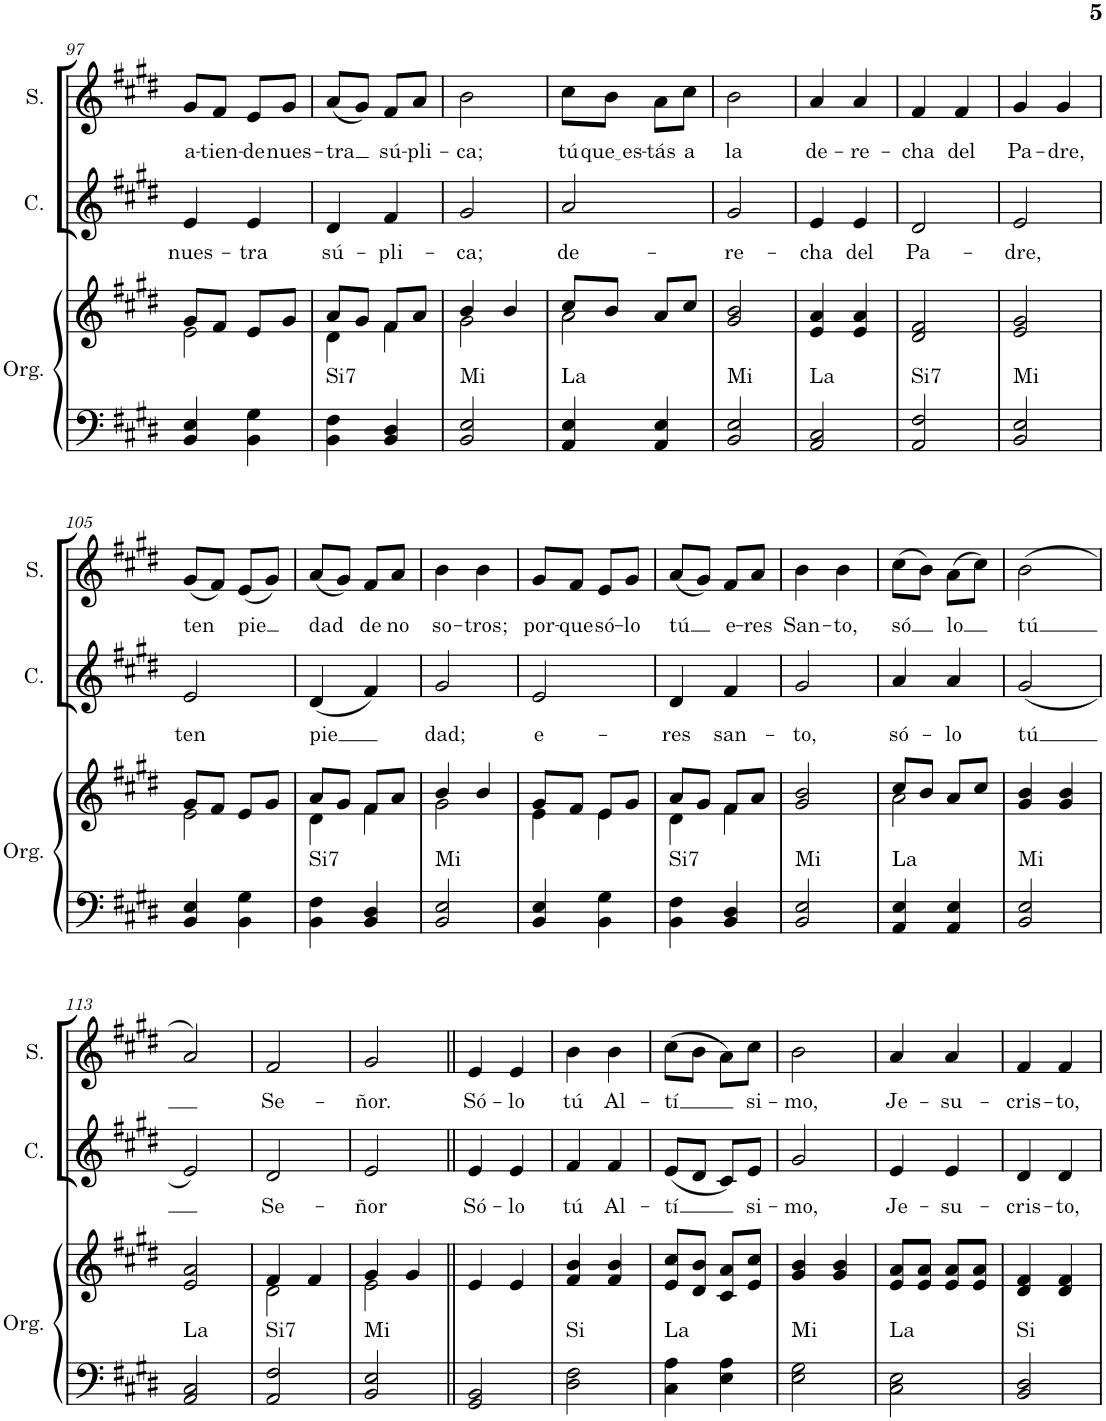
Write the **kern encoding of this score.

**kern	**kern	**harte	**kern	**text	**kern	**text
*part3	*part3	*part3	*part2	*part2	*part1	*part1
*staff4	*staff3	*	*staff2	*staff2	*staff1	*staff1
*I"Órgano	*	*	*I"Contralto	*	*I"Soprano	*
*	*	*	*I'C.	*	*I'S.	*
!!LO:PB:g=z
*clefF4	*clefG2	*	*clefG2	*	*clefG2	*
*k[f#c#g#d#]	*k[f#c#g#d#]	*	*k[f#c#g#d#]	*	*k[f#c#g#d#]	*
*M2/4	*M2/4	*	*M2/4	*	*M2/4	*
=97	=97	=97	=97	=97	=97	=97
*	*^	*	*	*	*	*
!	!	!	!	!	!LO:LY:b	!	!LO:LY:b
4BB/ 4E/	8g#/L	2e\	.	4e/	nues-	8g#/L	a-
!	!	!	!	!	!	!	!LO:LY:b
.	8f#/J	.	.	.	.	8f#/J	-tien-
!	!	!	!	!	!LO:LY:b	!	!LO:LY:b
4BB\ 4G#\	8e/L	.	.	4e/	-tra	8e/L	-de
!	!	!	!	!	!	!	!LO:LY:b
.	8g#/J	.	.	.	.	8g#/J	nues-
=98	=98	=98	=98	=98	=98	=98	=98
!	!	!	!LO:H:kt=Si7	!	!LO:LY:b	!	!LO:LY:b
4BB\ 4F#\	8a/L	4d#\	N	4d#/	sú-	(8a/L	-tra
.	8g#/J	.	.	.	.	8g#/J)	.
!	!	!	!	!	!LO:LY:b	!	!LO:LY:b
4BB/ 4D#/	8f#/L	4f#\	.	4f#/	-pli-	8f#/L	sú-
!	!	!	!	!	!	!	!LO:LY:b
.	8a/J	.	.	.	.	8a/J	-pli-
=99	=99	=99	=99	=99	=99	=99	=99
!	!	!	!LO:H:kt=Mi	!	!LO:LY:b	!	!LO:LY:b
2BB/ 2E/	4b/	2g#\	N	2g#/	-ca;	2b\	-ca;
.	4b/	.	.	.	.	.	.
=100	=100	=100	=100	=100	=100	=100	=100
!	!	!	!LO:H:kt=La	!	!LO:LY:b	!	!LO:LY:b
4AA/ 4E/	8cc#/L	2a\	N	2a/	de-	8cc#\L	tú
!	!	!	!	!	!	!	!LO:LY:b
.	8b/J	.	.	.	.	8b\J	que es
!	!	!	!	!	!	!	!LO:LY:b
4AA/ 4E/	8a/L	.	.	.	.	8a\L	-tás
!	!	!	!	!	!	!	!LO:LY:b
.	8cc#/J	.	.	.	.	8cc#\J	a
*	*v	*v	*	*	*	*	*
=101	=101	=101	=101	=101	=101	=101
!	!	!LO:H:kt=Mi	!	!LO:LY:b	!	!LO:LY:b
2BB/ 2E/	2g#/ 2b/	N	2g#/	-re-	2b\	la
=102	=102	=102	=102	=102	=102	=102
!	!	!LO:H:kt=La	!	!LO:LY:b	!	!LO:LY:b
2AA/ 2C#/	4e/ 4a/	N	4e/	-cha	4a/	de-
!	!	!	!	!LO:LY:b	!	!LO:LY:b
.	4e/ 4a/	.	4e/	del	4a/	-re-
=103	=103	=103	=103	=103	=103	=103
!	!	!LO:H:kt=Si7	!	!LO:LY:b	!	!LO:LY:b
2AA/ 2F#/	2d#/ 2f#/	N	2d#/	Pa-	4f#/	-cha
!	!	!	!	!	!	!LO:LY:b
.	.	.	.	.	4f#/	del
=104	=104	=104	=104	=104	=104	=104
!	!	!LO:H:kt=Mi	!	!LO:LY:b	!	!LO:LY:b
2BB/ 2E/	2e/ 2g#/	N	2e/	-dre,	4g#/	Pa-
!	!	!	!	!	!	!LO:LY:b
.	.	.	.	.	4g#/	-dre,
!!LO:LB:g=z
=105	=105	=105	=105	=105	=105	=105
*	*^	*	*	*	*	*
!	!	!	!	!	!LO:LY:b	!	!LO:LY:b
4BB/ 4E/	8g#/L	2e\	.	2e/	ten	(8g#/L	ten
.	8f#/J	.	.	.	.	8f#/J)	.
!	!	!	!	!	!	!	!LO:LY:b
4BB\ 4G#\	8e/L	.	.	.	.	(8e/L	pie
.	8g#/J	.	.	.	.	8g#/J)	.
=106	=106	=106	=106	=106	=106	=106	=106
!	!	!	!LO:H:kt=Si7	!	!LO:LY:b	!	!LO:LY:b
4BB\ 4F#\	8a/L	4d#\	N	(4d#/	pie	(8a/L	dad
.	8g#/J	.	.	.	.	8g#/J)	.
!	!	!	!	!	!	!	!LO:LY:b
4BB/ 4D#/	8f#/L	4f#\	.	4f#/)	.	8f#/L	de
!	!	!	!	!	!	!	!LO:LY:b
.	8a/J	.	.	.	.	8a/J	no
=107	=107	=107	=107	=107	=107	=107	=107
!	!	!	!LO:H:kt=Mi	!	!LO:LY:b	!	!LO:LY:b
2BB/ 2E/	4b/	2g#\	N	2g#/	dad;	4b\	so-
!	!	!	!	!	!	!	!LO:LY:b
.	4b/	.	.	.	.	4b\	-tros;
=108	=108	=108	=108	=108	=108	=108	=108
!	!	!	!	!	!LO:LY:b	!	!LO:LY:b
4BB/ 4E/	8g#/L	4e\	.	2e/	e-	8g#/L	por-
!	!	!	!	!	!	!	!LO:LY:b
.	8f#/J	.	.	.	.	8f#/J	-que
!	!	!	!	!	!	!	!LO:LY:b
4BB\ 4G#\	8e/L	4e\	.	.	.	8e/L	só-
!	!	!	!	!	!	!	!LO:LY:b
.	8g#/J	.	.	.	.	8g#/J	-lo
=109	=109	=109	=109	=109	=109	=109	=109
!	!	!	!LO:H:kt=Si7	!	!LO:LY:b	!	!LO:LY:b
4BB\ 4F#\	8a/L	4d#\	N	4d#/	-res	(8a/L	tú
.	8g#/J	.	.	.	.	8g#/J)	.
!	!	!	!	!	!LO:LY:b	!	!LO:LY:b
4BB/ 4D#/	8f#/L	4f#\	.	4f#/	san-	8f#/L	e-
!	!	!	!	!	!	!	!LO:LY:b
.	8a/J	.	.	.	.	8a/J	-res
*	*v	*v	*	*	*	*	*
=110	=110	=110	=110	=110	=110	=110
!	!	!LO:H:kt=Mi	!	!LO:LY:b	!	!LO:LY:b
2BB/ 2E/	2g#/ 2b/	N	2g#/	-to,	4b\	San-
!	!	!	!	!	!	!LO:LY:b
.	.	.	.	.	4b\	-to,
=111	=111	=111	=111	=111	=111	=111
*	*^	*	*	*	*	*
!	!	!	!LO:H:kt=La	!	!LO:LY:b	!	!LO:LY:b
4AA/ 4E/	8cc#/L	2a\	N	4a/	só-	(8cc#\L	só
.	8b/J	.	.	.	.	8b\J)	.
!	!	!	!	!	!LO:LY:b	!	!LO:LY:b
4AA/ 4E/	8a/L	.	.	4a/	-lo	(8a\L	lo
.	8cc#/J	.	.	.	.	8cc#\J)	.
*	*v	*v	*	*	*	*	*
=112	=112	=112	=112	=112	=112	=112
!	!	!LO:H:kt=Mi	!	!LO:LY:b	!	!LO:LY:b
2BB/ 2E/	4g#/ 4b/	N	(2g#/	tú	(2b\	tú
.	4g#/ 4b/	.	.	.	.	.
!!LO:LB:g=z
=113	=113	=113	=113	=113	=113	=113
!	!	!LO:H:kt=La	!	!	!	!
2AA/ 2C#/	2e/ 2a/	N	2e/)	.	2a/)	.
=114	=114	=114	=114	=114	=114	=114
*	*^	*	*	*	*	*
!	!	!	!LO:H:kt=Si7	!	!LO:LY:b	!	!LO:LY:b
2AA/ 2F#/	4f#/	2d#\	N	2d#/	Se-	2f#/	Se-
.	4f#/	.	.	.	.	.	.
=115	=115	=115	=115	=115	=115	=115	=115
!	!	!	!LO:H:kt=Mi	!	!LO:LY:b	!	!LO:LY:b
2BB/ 2E/	4g#/	2e\	N	2e/	-ñor	2g#/	-ñor.
.	4g#/	.	.	.	.	.	.
*	*v	*v	*	*	*	*	*
=116||	=116||	=116||	=116||	=116||	=116||	=116||
!	!	!	!	!LO:LY:b	!	!LO:LY:b
2GG#/ 2BB/	4e/	.	4e/	Só-	4e/	Só-
!	!	!	!	!LO:LY:b	!	!LO:LY:b
.	4e/	.	4e/	-lo	4e/	-lo
=117	=117	=117	=117	=117	=117	=117
!	!	!LO:H:kt=Si	!	!LO:LY:b	!	!LO:LY:b
2D#\ 2F#\	4f#/ 4b/	N	4f#/	tú	4b\	tú
!	!	!	!	!LO:LY:b	!	!LO:LY:b
.	4f#/ 4b/	.	4f#/	Al-	4b\	Al-
=118	=118	=118	=118	=118	=118	=118
!	!	!LO:H:kt=La	!	!LO:LY:b	!	!LO:LY:b
4C#\ 4A\	8e/ 8cc#/L	N	(8e/L	-tí	(8cc#\L	-tí
.	8d#/ 8b/J	.	8d#/J	.	8b\J	.
4E\ 4A\	8c#/ 8a/L	.	8c#/L)	.	8a\L)	.
!	!	!	!	!LO:LY:b	!	!LO:LY:b
.	8e/ 8cc#/J	.	8e/J	si-	8cc#\J	si-
=119	=119	=119	=119	=119	=119	=119
!	!	!LO:H:kt=Mi	!	!LO:LY:b	!	!LO:LY:b
2E\ 2G#\	4g#/ 4b/	N	2g#/	-mo,	2b\	-mo,
.	4g#/ 4b/	.	.	.	.	.
=120	=120	=120	=120	=120	=120	=120
!	!	!LO:H:kt=La	!	!LO:LY:b	!	!LO:LY:b
2C#\ 2E\	8e/ 8a/L	N	4e/	Je-	4a/	Je-
.	8e/ 8a/J	.	.	.	.	.
!	!	!	!	!LO:LY:b	!	!LO:LY:b
.	8e/ 8a/L	.	4e/	-su-	4a/	-su-
.	8e/ 8a/J	.	.	.	.	.
=121	=121	=121	=121	=121	=121	=121
!	!	!LO:H:kt=Si	!	!LO:LY:b	!	!LO:LY:b
2BB/ 2D#/	4d#/ 4f#/	N	4d#/	-cris-	4f#/	-cris-
!	!	!	!	!LO:LY:b	!	!LO:LY:b
.	4d#/ 4f#/	.	4d#/	-to,	4f#/	-to,
=	=	=	=	=	=	=
*-	*-	*-	*-	*-	*-	*-
